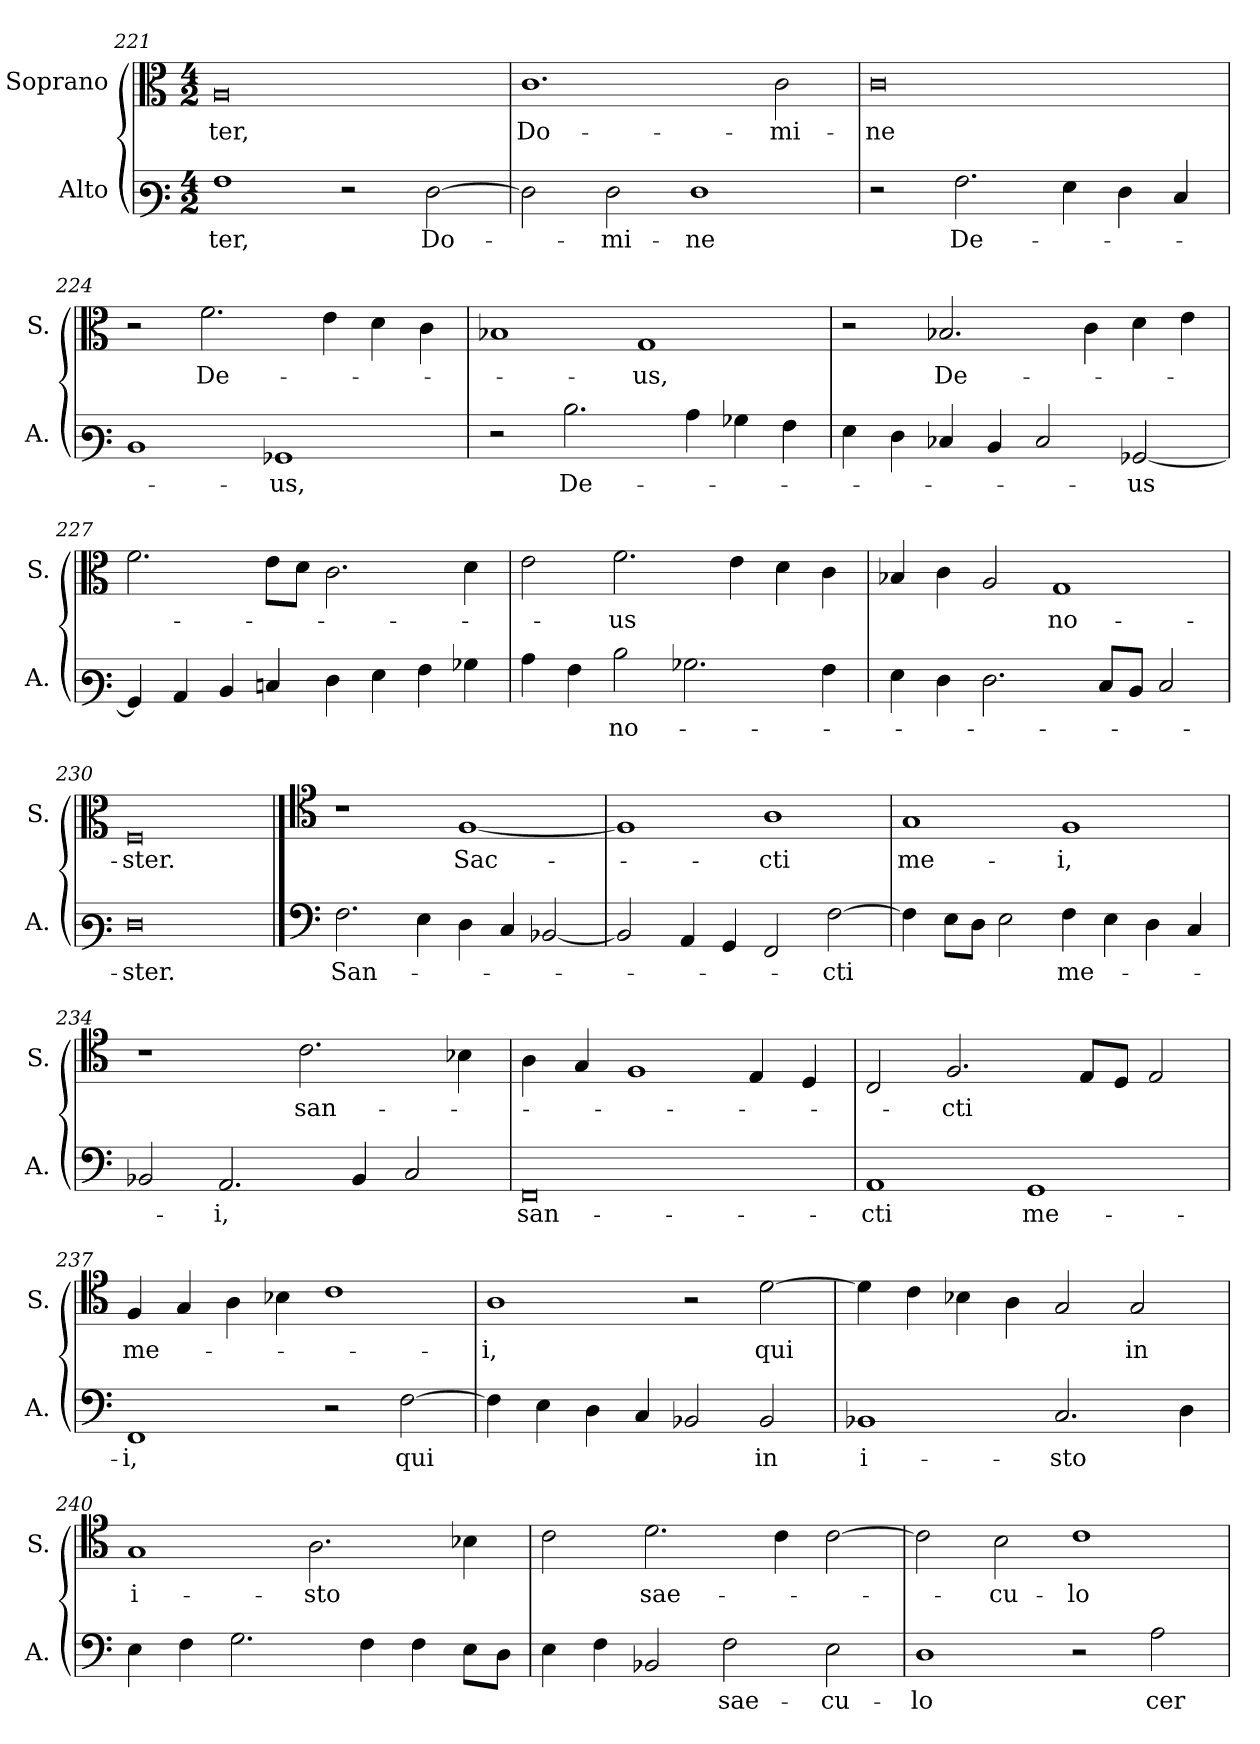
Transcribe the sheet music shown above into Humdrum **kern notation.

**kern	**text	**kern	**text
*part2	*part2	*part1	*part1
*staff2	*staff2	*staff1	*staff1
*I"Alto	*	*I"Soprano	*
*I'A.	*	*I'S.	*
*clefF3	*	*clefC3	*
*k[]	*	*k[]	*
*M4/2	*	*M4/2	*
=221	=221	=221	=221
!	!LO:LY:b	!	!LO:LY:b
1A	-ter,	0A	-ter,
2r	.	.	.
!	!LO:LY:b	!	!
[2F\	Do-	.	.
=222	=222	=222	=222
!	!	!	!LO:LY:b
2F\]	.	1.c	Do-
!	!LO:LY:b	!	!
2F\	-mi-	.	.
!	!LO:LY:b	!	!
1F	-ne	.	.
!	!	!	!LO:LY:b
.	.	2c\	-mi-
!!LO:LB:g=z
=223	=223	=223	=223
!	!	!	!LO:LY:b
2r	.	0c	-ne
!	!LO:LY:b	!	!
2.A\	De-	.	.
4G\	.	.	.
4F\	.	.	.
4E/	.	.	.
=224	=224	=224	=224
1D	.	2r	.
!	!	!	!LO:LY:b
.	.	2.f\	De-
!	!LO:LY:b	!	!
1BB-X	-us,	.	.
.	.	4e\	.
.	.	4d\	.
.	.	4c\	.
=225	=225	=225	=225
2r	.	1B-X	.
!	!LO:LY:b	!	!
2.d\	De-	.	.
!	!	!	!LO:LY:b
.	.	1G	-us,
4c\	.	.	.
4B-X\	.	.	.
4A\	.	.	.
=226	=226	=226	=226
4G\	.	2r	.
4F\	.	.	.
!	!	!	!LO:LY:b
4E-X/	.	2.B-X/	De-
4D/	.	.	.
2E-/	.	.	.
.	.	4c\	.
!	!LO:LY:b	!	!
[2BB-X/	-us	4d\	.
.	.	4e\	.
=227	=227	=227	=227
4BB-/]	.	2.f\	.
4C/	.	.	.
4D/	.	.	.
4En/	.	8e\L	.
.	.	8d\J	.
4F\	.	2.c\	.
4G\	.	.	.
4A\	.	.	.
4B-X\	.	4d\	.
=228	=228	=228	=228
4c\	.	2e\	.
4A\	.	.	.
!	!LO:LY:b	!	!LO:LY:b
2d\	no-	2.f\	-us
2.B-X\	.	.	.
.	.	4e\	.
.	.	4d\	.
4A\	.	4c\	.
!!LO:PB:g=z
=229	=229	=229	=229
4G\	.	4B-X/	.
4F\	.	4c\	.
2.F\	.	2A/	.
!	!	!	!LO:LY:b
.	.	1G	no-
8E/L	.	.	.
8D/J	.	.	.
2E/	.	.	.
=230	=230	=230	=230
!	!LO:LY:b	!	!LO:LY:b
0F	-ster.	0F	-ster.
!!LO:PB:g=z
==231	==231	==231	==231
*clefF4	*	*clefC4	*
!	!LO:LY:b	!	!
2.F\	San-	1r	.
4E\	.	.	.
!	!	!	!LO:LY:b
4D\	.	[1F	Sac-
4C/	.	.	.
[2BB-X/	.	.	.
=232	=232	=232	=232
2BB-/]	.	1F]	.
4AA/	.	.	.
4GG/	.	.	.
!	!	!	!LO:LY:b
2FF/	.	1A	-cti
!	!LO:LY:b	!	!
[2F\	-cti	.	.
=233	=233	=233	=233
!	!	!	!LO:LY:b
4F\]	.	1G	me-
8E\L	.	.	.
8D\J	.	.	.
2E\	.	.	.
!	!LO:LY:b	!	!LO:LY:b
4F\	me-	1F	-i,
4E\	.	.	.
4D\	.	.	.
4C/	.	.	.
=234	=234	=234	=234
2BB-X/	.	1r	.
!	!LO:LY:b	!	!
2.AA/	-i,	.	.
!	!	!	!LO:LY:b
.	.	2.c\	san-
4BB-/	.	.	.
2C/	.	.	.
.	.	4B-X\	.
!!LO:LB:g=z
=235	=235	=235	=235
!	!LO:LY:b	!	!
0FF	san-	4A\	.
.	.	4G/	.
.	.	1F	.
.	.	4E/	.
.	.	4D/	.
=236	=236	=236	=236
!	!LO:LY:b	!	!
1AA	-cti	2C/	.
!	!	!	!LO:LY:b
.	.	2.F/	-cti
!	!LO:LY:b	!	!
1GG	me-	.	.
.	.	8E/L	.
.	.	8D/J	.
.	.	2E/	.
=237	=237	=237	=237
!	!LO:LY:b	!	!LO:LY:b
1FF	-i,	4F/	me-
.	.	4G/	.
.	.	4A\	.
.	.	4B-X\	.
2r	.	1c	.
!	!LO:LY:b	!	!
[2F\	qui	.	.
=238	=238	=238	=238
!	!	!	!LO:LY:b
4F\]	.	1A	-i,
4E\	.	.	.
4D\	.	.	.
4C/	.	.	.
2BB-X/	.	2r	.
!	!LO:LY:b	!	!LO:LY:b
2BB-/	in	[2d\	qui
=239	=239	=239	=239
!	!LO:LY:b	!	!
1BB-X	i-	4d\]	.
.	.	4c\	.
.	.	4B-X\	.
.	.	4A\	.
!	!LO:LY:b	!	!
2.C/	-sto	2G/	.
!	!	!	!LO:LY:b
.	.	2G/	in
4D\	.	.	.
=240	=240	=240	=240
!	!	!	!LO:LY:b
4E\	.	1G	i-
4F\	.	.	.
2.G\	.	.	.
!	!	!	!LO:LY:b
.	.	2.A\	-sto
4F\	.	.	.
4F\	.	.	.
8E\L	.	4B-X\	.
8D\J	.	.	.
!!LO:LB:g=z
=241	=241	=241	=241
4E\	.	2c\	.
4F\	.	.	.
!	!	!	!LO:LY:b
2BB-X/	.	2.d\	sae-
!	!LO:LY:b	!	!
2F\	sae-	.	.
.	.	4c\	.
!	!LO:LY:b	!	!
2E\	-cu-	[2c\	.
=242	=242	=242	=242
!	!LO:LY:b	!	!
1D	-lo	2c\]	.
!	!	!	!LO:LY:b
.	.	2B\	-cu-
!	!	!	!LO:LY:b
2r	.	1c	-lo
!	!LO:LY:b	!	!
2A\	cer-	.	.
=	=	=	=
*-	*-	*-	*-
